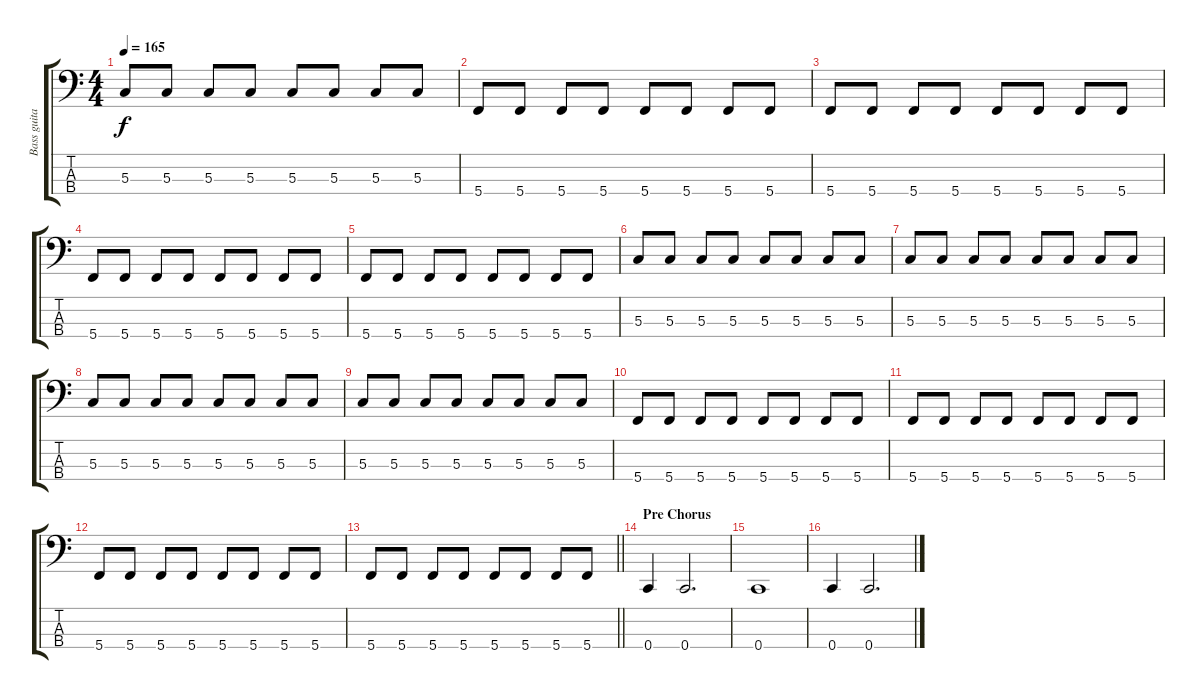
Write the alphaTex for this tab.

\track ("Bass guitar" "Bass guita") {instrument electricbassfinger}
\staff {score tabs}
\tuning (F2 C2 G1 C1) {hide}
\ts (4 4)
\tempo 165
\clef f4
\ks c
5.3.8{dy f} 5.3.8 5.3.8 5.3.8 5.3.8 5.3.8 5.3.8 5.3.8 |
5.4.8 5.4.8 5.4.8 5.4.8 5.4.8 5.4.8 5.4.8 5.4.8 |
5.4.8 5.4.8 5.4.8 5.4.8 5.4.8 5.4.8 5.4.8 5.4.8 |
5.4.8 5.4.8 5.4.8 5.4.8 5.4.8 5.4.8 5.4.8 5.4.8 |
5.4.8 5.4.8 5.4.8 5.4.8 5.4.8 5.4.8 5.4.8 5.4.8 |
5.3.8 5.3.8 5.3.8 5.3.8 5.3.8 5.3.8 5.3.8 5.3.8 |
5.3.8 5.3.8 5.3.8 5.3.8 5.3.8 5.3.8 5.3.8 5.3.8 |
5.3.8 5.3.8 5.3.8 5.3.8 5.3.8 5.3.8 5.3.8 5.3.8 |
5.3.8 5.3.8 5.3.8 5.3.8 5.3.8 5.3.8 5.3.8 5.3.8 |
5.4.8 5.4.8 5.4.8 5.4.8 5.4.8 5.4.8 5.4.8 5.4.8 |
5.4.8 5.4.8 5.4.8 5.4.8 5.4.8 5.4.8 5.4.8 5.4.8 |
5.4.8 5.4.8 5.4.8 5.4.8 5.4.8 5.4.8 5.4.8 5.4.8 |
\barLineRight lightlight
5.4.8 5.4.8 5.4.8 5.4.8 5.4.8 5.4.8 5.4.8 5.4.8 |
\section ("" "Pre Chorus")
0.4.4 0.4.2{d} |
0.4.1 |
0.4.4 0.4.2{d}
